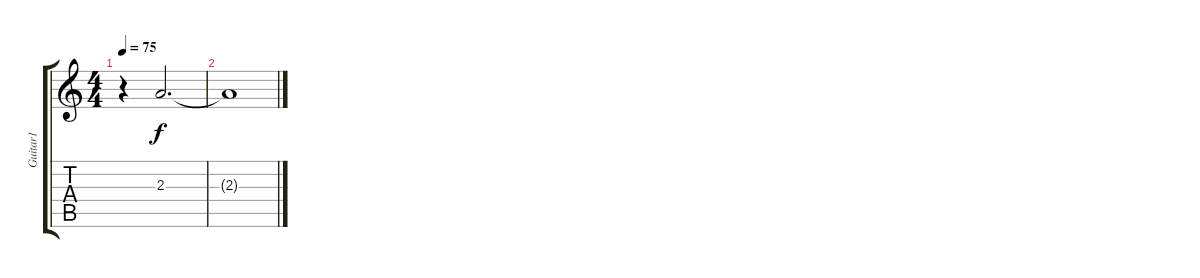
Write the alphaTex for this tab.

\track ("Guitar1" "Guitar1") {instrument acousticguitarnylon}
\staff {score tabs}
\tuning (E4 B3 G3 D3 A2 E2) {hide}
\ts (4 4)
\tempo 75
\clef g2
\ks c
r.4{dy f} 2.3.2{d} |
2.3{t}.1
